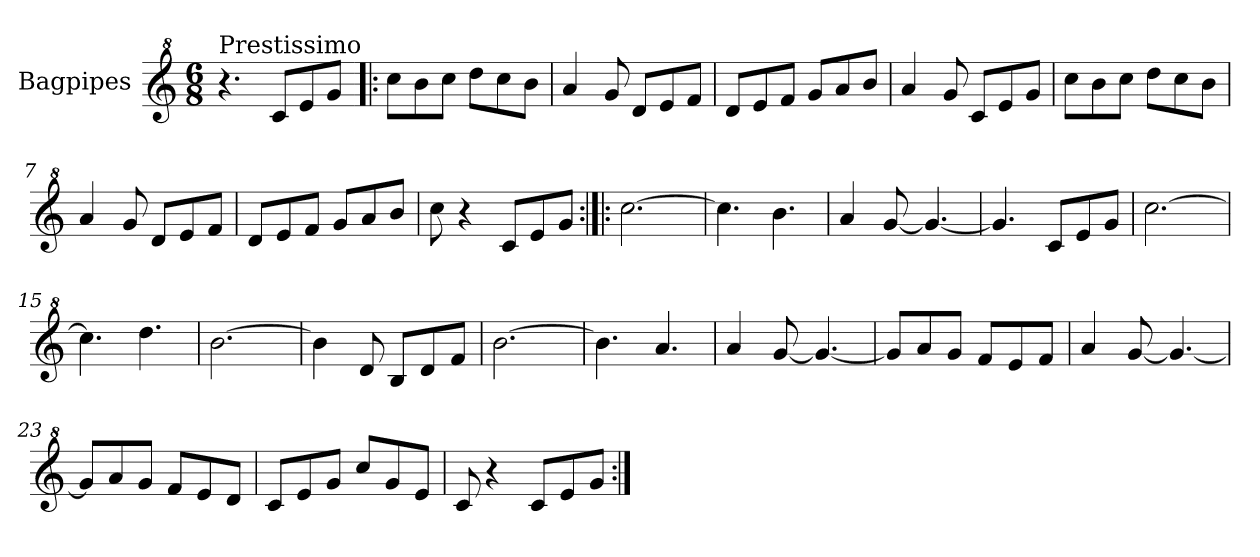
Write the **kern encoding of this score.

**kern
*part1
*staff1
*I"Bagpipes
*I'Bag
*clefG^2
*k[]
*C:
*M6/8
=1
!LO:TX:a:t=Prestissimo
4.r
8cc/L
8ee/
8gg/J
=2!|:
8ccc\L
8bb\
8ccc\J
8ddd\L
8ccc\
8bb\J
=3
4aa/
8gg/
8dd/L
8ee/
8ff/J
=4
8dd/L
8ee/
8ff/J
8gg/L
8aa/
8bb/J
=5
4aa/
8gg/
8cc/L
8ee/
8gg/J
=6
8ccc\L
8bb\
8ccc\J
8ddd\L
8ccc\
8bb\J
=7
4aa/
8gg/
8dd/L
8ee/
8ff/J
!!LO:LB:g=z
=8
8dd/L
8ee/
8ff/J
8gg/L
8aa/
8bb/J
=9
8ccc\
4r
8cc/L
8ee/
8gg/J
=10:|!|:
[2.ccc\
=11
4.ccc\]
4.bb\
=12
4aa/
[8gg/
4.gg/_
=13
4.gg/]
8cc/L
8ee/
8gg/J
=14
[2.ccc\
=15
4.ccc\]
4.ddd\
=16
[2.bb\
=17
4bb\]
8dd/
8b/L
8dd/
8ff/J
=18
[2.bb\
=19
4.bb\]
4.aa/
!!LO:LB:g=z
=20
4aa/
[8gg/
4.gg/_
=21
8gg/L]
8aa/
8gg/J
8ff/L
8ee/
8ff/J
=22
4aa/
[8gg/
4.gg/_
=23
8gg/L]
8aa/
8gg/J
8ff/L
8ee/
8dd/J
=24
8cc/L
8ee/
8gg/J
8ccc/L
8gg/
8ee/J
=25
8cc/
4r
8cc/L
8ee/
8gg/J
=:|!
*-
